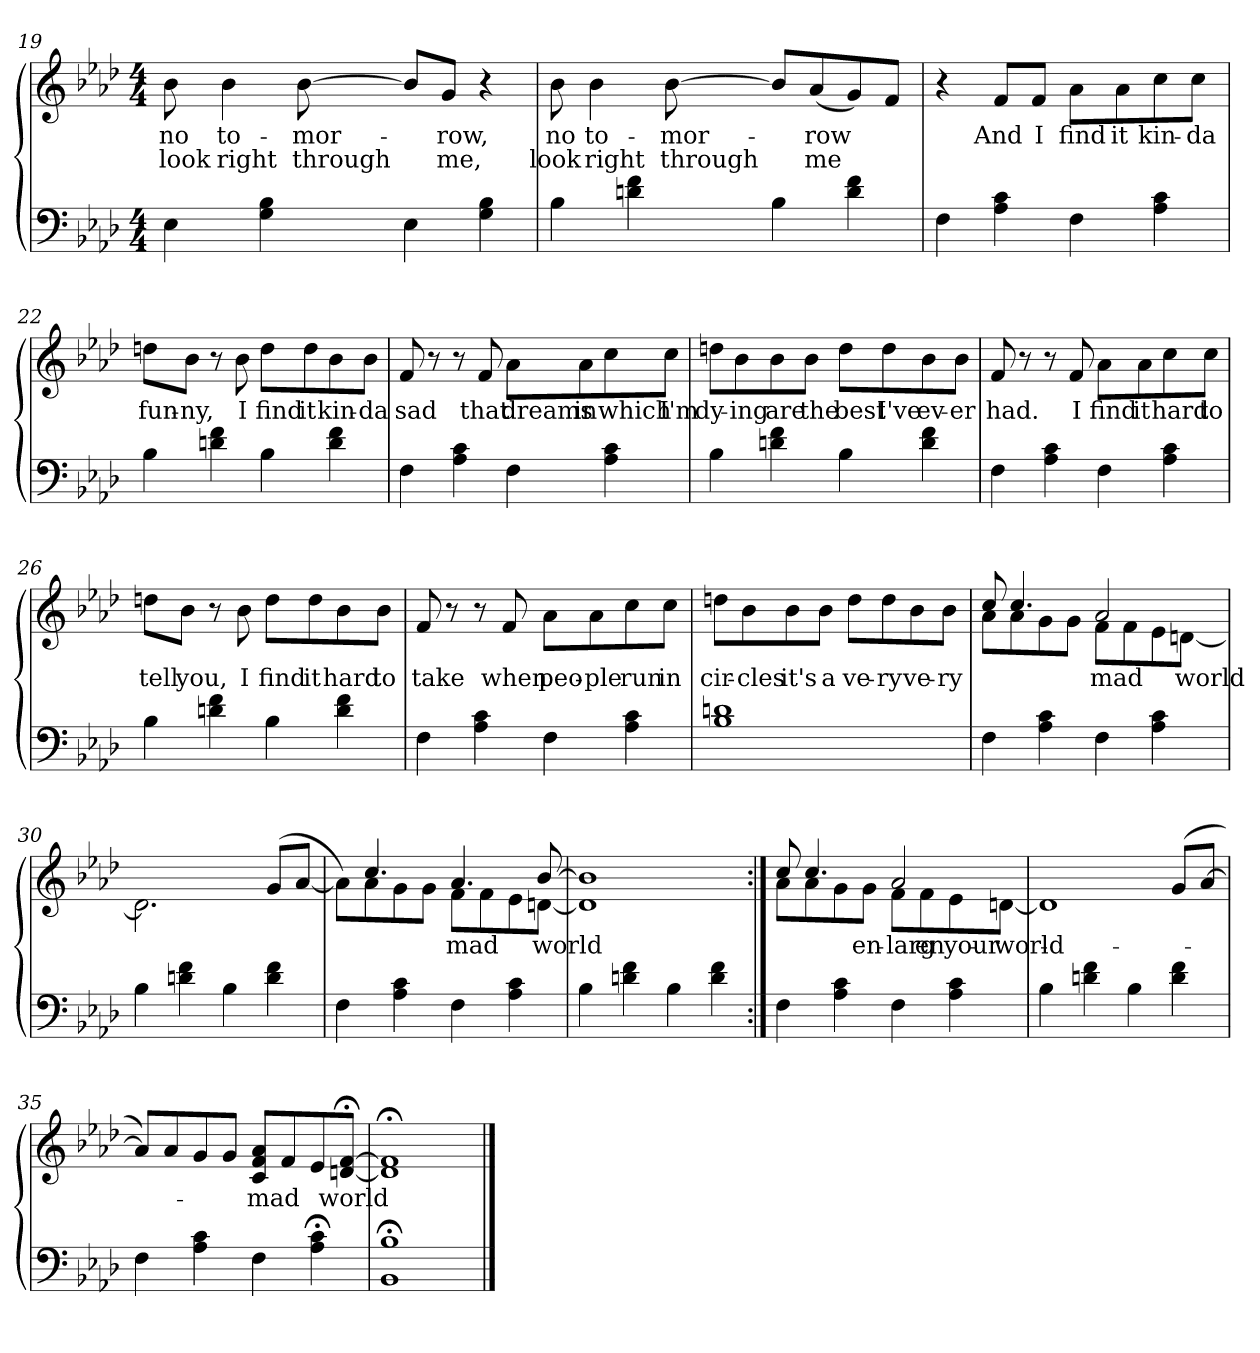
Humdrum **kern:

**kern	**kern	**text	**text
*part1	*part1	*part1	*part1
*staff2	*staff1	*staff1	*staff1
*clefF4	*clefG2	*	*
*k[b-e-a-d-]	*k[b-e-a-d-]	*	*
*M4/4	*M4/4	*	*
=19	=19	=19	=19
4E-\	8b-\	no	look
.	4b-\	to-	right
4G\ 4B-\	.	.	.
.	[8b-\	-mor-	through
4E-\	8b-/L]	.	.
.	8g/J	-row,	me,
4G\ 4B-\	4r	.	.
!!LO:PB:g=z
=20	=20	=20	=20
4B-\	8b-\	no	look
.	4b-\	to-	right
4dn\ 4f\	.	.	.
.	[8b-\	-mor-	through
4B-\	8b-/L]	.	.
.	(<8a-/	-row	me
4d\ 4f\	8g/)	.	.
.	8f/J	.	.
=21	=21	=21	=21
4F\	4r	.	.
4A-\ 4c\	8f/L	And	.
.	8f/J	I	.
4F\	8a-\L	find	.
.	8a-\	it	.
4A-\ 4c\	8cc\	kin-	.
.	8cc\J	-da	.
=22	=22	=22	=22
4B-\	8ddn\L	fun-	.
.	8b-\J	-ny,	.
4dn\ 4f\	8r	.	.
.	8b-\	I	.
4B-\	8dd\L	find	.
.	8dd\	it	.
4d\ 4f\	8b-\	kin-	.
.	8b-\J	-da	.
!!LO:LB:g=z
=23	=23	=23	=23
4F\	8f/	sad	.
.	8r	.	.
4A-\ 4c\	8r	.	.
.	8f/	that	.
4F\	8a-\L	dreams	.
.	8a-\	in	.
4A-\ 4c\	8cc\	which	.
.	8cc\J	I'm	.
=24	=24	=24	=24
4B-\	8ddn\L	dy-	.
.	8b-\	-ing	.
4dn\ 4f\	8b-\	are	.
.	8b-\J	the	.
4B-\	8dd\L	best	.
.	8dd\	I've	.
4d\ 4f\	8b-\	ev-	.
.	8b-\J	-er	.
=25	=25	=25	=25
4F\	8f/	had.	.
.	8r	.	.
4A-\ 4c\	8r	.	.
.	8f/	I	.
4F\	8a-\L	find	.
.	8a-\	it	.
4A-\ 4c\	8cc\	hard	.
.	8cc\J	to	.
!!LO:LB:g=z
=26	=26	=26	=26
4B-\	8ddn\L	tell	.
.	8b-\J	you,	.
4dn\ 4f\	8r	.	.
.	8b-\	I	.
4B-\	8dd\L	find	.
.	8dd\	it	.
4d\ 4f\	8b-\	hard	.
.	8b-\J	to	.
=27	=27	=27	=27
4F\	8f/	take	.
.	8r	.	.
4A-\ 4c\	8r	.	.
.	8f/	when	.
4F\	8a-\L	peo-	.
.	8a-\	-ple	.
4A-\ 4c\	8cc\	run	.
.	8cc\J	in	.
=28	=28	=28	=28
1B- 1dn	8ddn\L	cir-	.
.	8b-\	-cles	.
.	8b-\	it's	.
.	8b-\J	a	.
.	8dd\L	ve-	.
.	8dd\	-ry	.
.	8b-\	ve-	.
.	8b-\J	-ry	.
!!LO:LB:g=z
=29	=29	=29	=29
*	*^	*	*
4F\	8a-\L	8cc/	.	.
.	8a-\	4.cc/	.	.
4A-\ 4c\	8g\	.	.	.
.	8g\J	.	.	.
4F\	2a-/	8f\L	mad	.
.	.	8f\	.	.
4A-\ 4c\	.	8e-\	.	.
.	.	[8dn\J	world	.
=30	=30	=30	=30	=30
4B-\	2ryy	2.d\]	.	.
4dn\ 4f\	.	.	.	.
4B-\	4ryy	.	.	.
4d\ 4f\	(<8g/L	8ryy	.	.
.	[8a-/J	8ryy	.	.
=31	=31	=31	=31	=31
4F\	8a-\L])	8ryy	.	.
.	8a-\	4.cc/	.	.
4A-\ 4c\	8g\	.	.	.
.	8g\J	.	.	.
4F\	4.a-/	8f\L	mad	.
.	.	8f\	.	.
4A-\ 4c\	.	8e-\	.	.
.	[8b-/	[8dn\J	world	.
=32	=32	=32	=32	=32
4B-\	1b-]	1d]	.	.
4dn\ 4f\	.	.	.	.
4B-\	.	.	.	.
4d\ 4f\	.	.	.	.
!!LO:LB:g=z	!!
=33:|!	=33:|!	=33:|!	=33:|!	=33:|!
4F\	8a-\L	8cc/	.	.
.	8a-\	4.cc/	.	.
4A-\ 4c\	8g\	.	.	.
.	8g\J	.	en-	.
4F\	2a-/	8f\L	-larg-	.
.	.	8f\	en	.
4A-\ 4c\	.	8e-\	your	.
.	.	[8dn\J	world	.
=34	=34	=34	=34	=34
4B-\	2ryy	1d]	.	.
4dn\ 4f\	.	.	.	.
4B-\	4ryy	.	.	.
4d\ 4f\	(<8g/L	.	.	.
.	[8a-/J	.	.	.
*	*v	*v	*	*
=35	=35	=35	=35
4F\	8a-/L])	.	.
.	8a-/	.	.
4A-\ 4c\	8g/	.	.
.	8g/J	.	.
4F\	8c/ 8f/ 8a-/L	mad	.
.	8f/	.	.
4A-;<\ 4c;<\	8e-/	.	.
.	[8dn;</ [8f;</J	world	.
=36	=36	=36	=36
1BB-;< 1B-;<	1d];< 1f];<	.	.
==	==	==	==
*-	*-	*-	*-
